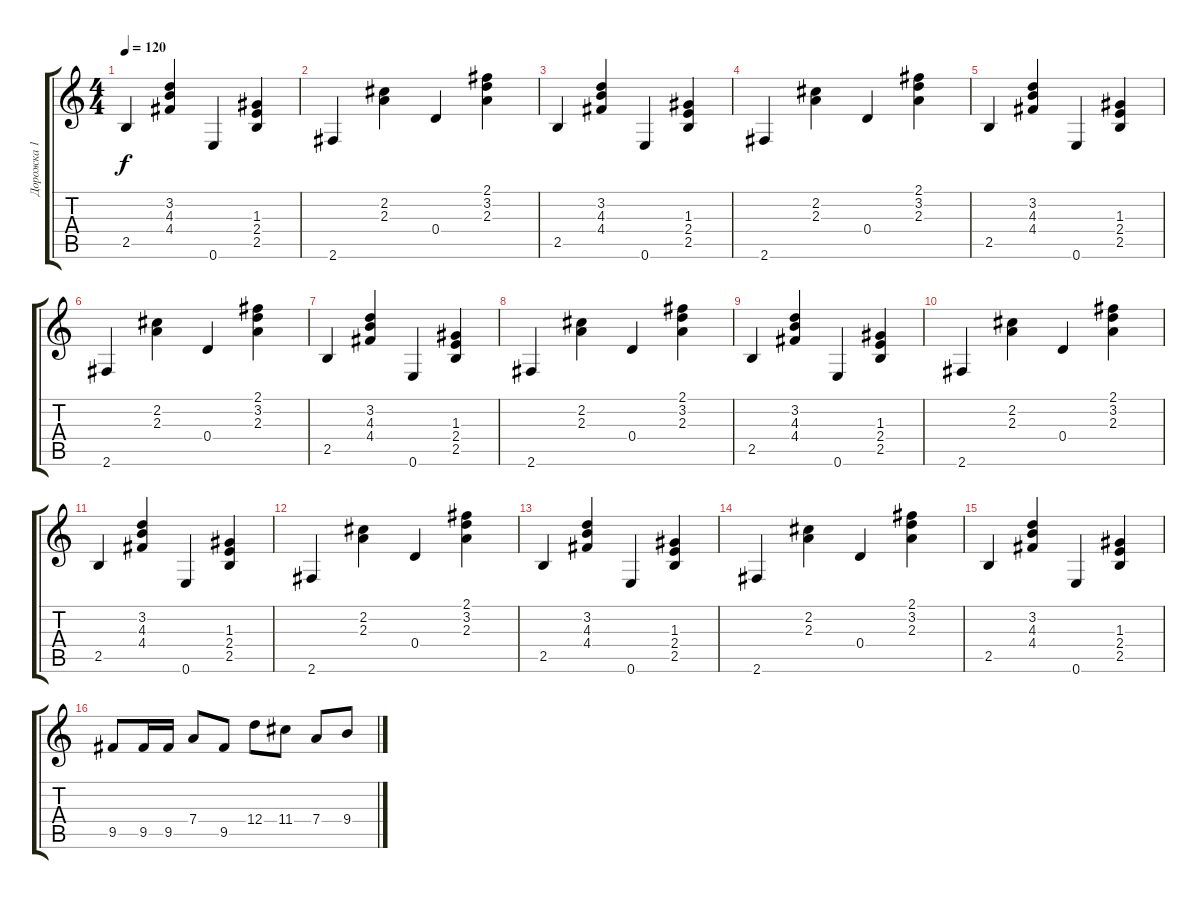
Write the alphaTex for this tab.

\track ("Дорожка 1" "Дорожка 1") {instrument acousticguitarsteel}
\staff {score tabs}
\tuning (E4 B3 G3 D3 A2 E2) {hide}
\ts (4 4)
\tempo 120
\clef g2
\ks c
2.5.4{dy f} (3.2 4.3 4.4).4 0.6.4 (1.3 2.4 2.5).4 |
2.6.4 (2.2 2.3).4 0.4.4 (2.1 3.2 2.3).4 |
2.5.4 (3.2 4.3 4.4).4 0.6.4 (1.3 2.4 2.5).4 |
2.6.4 (2.2 2.3).4 0.4.4 (2.1 3.2 2.3).4 |
2.5.4 (3.2 4.3 4.4).4 0.6.4 (1.3 2.4 2.5).4 |
2.6.4 (2.2 2.3).4 0.4.4 (2.1 3.2 2.3).4 |
2.5.4 (3.2 4.3 4.4).4 0.6.4 (1.3 2.4 2.5).4 |
2.6.4 (2.2 2.3).4 0.4.4 (2.1 3.2 2.3).4 |
2.5.4 (3.2 4.3 4.4).4 0.6.4 (1.3 2.4 2.5).4 |
2.6.4 (2.2 2.3).4 0.4.4 (2.1 3.2 2.3).4 |
2.5.4 (3.2 4.3 4.4).4 0.6.4 (1.3 2.4 2.5).4 |
2.6.4 (2.2 2.3).4 0.4.4 (2.1 3.2 2.3).4 |
2.5.4 (3.2 4.3 4.4).4 0.6.4 (1.3 2.4 2.5).4 |
2.6.4 (2.2 2.3).4 0.4.4 (2.1 3.2 2.3).4 |
2.5.4 (3.2 4.3 4.4).4 0.6.4 (1.3 2.4 2.5).4 |
9.5.8 9.5.16 9.5.16 7.4.8 9.5.8 12.4.8 11.4.8 7.4.8 9.4.8
